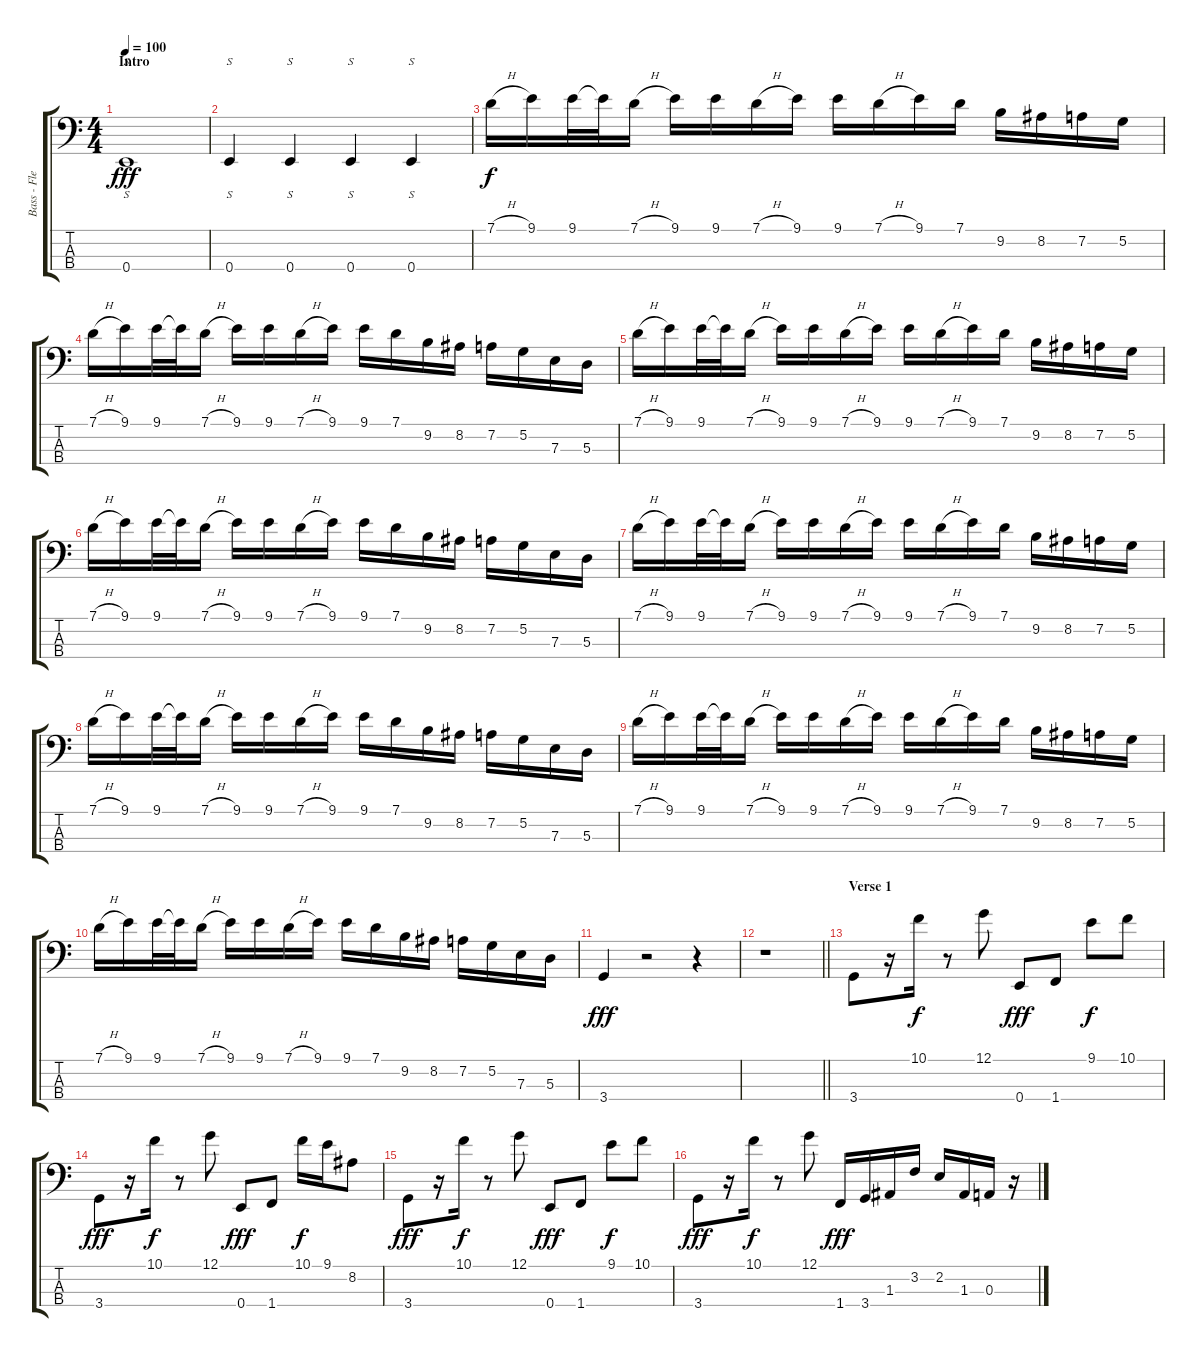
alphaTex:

\track ("Bass - Flea" "Bass - Fle") {instrument electricbassfinger}
\staff {score tabs}
\tuning (G2 D2 A1 E1) {hide}
\ts (4 4)
\section ("" "Intro")
\tempo 100
\clef f4
\ks c
0.4.1{s dy fff instrument electricbassfinger} |
0.4.4{s} 0.4.4{s} 0.4.4{s} 0.4.4{s} |
7.1{h}.16{dy f} 9.1.16 9.1.32 9.1{t}.32 7.1{h}.16 9.1.16 9.1.16 7.1{h}.16 9.1.16 9.1.16 7.1{h}.16 9.1.16 7.1.16 9.2.16 8.2.16 7.2.16 5.2.16 |
7.1{h}.16 9.1.16 9.1.32 9.1{t}.32 7.1{h}.16 9.1.16 9.1.16 7.1{h}.16 9.1.16 9.1.16 7.1.16 9.2.16 8.2.16 7.2.16 5.2.16 7.3.16 5.3.16 |
7.1{h}.16 9.1.16 9.1.32 9.1{t}.32 7.1{h}.16 9.1.16 9.1.16 7.1{h}.16 9.1.16 9.1.16 7.1{h}.16 9.1.16 7.1.16 9.2.16 8.2.16 7.2.16 5.2.16 |
7.1{h}.16 9.1.16 9.1.32 9.1{t}.32 7.1{h}.16 9.1.16 9.1.16 7.1{h}.16 9.1.16 9.1.16 7.1.16 9.2.16 8.2.16 7.2.16 5.2.16 7.3.16 5.3.16 |
7.1{h}.16 9.1.16 9.1.32 9.1{t}.32 7.1{h}.16 9.1.16 9.1.16 7.1{h}.16 9.1.16 9.1.16 7.1{h}.16 9.1.16 7.1.16 9.2.16 8.2.16 7.2.16 5.2.16 |
7.1{h}.16 9.1.16 9.1.32 9.1{t}.32 7.1{h}.16 9.1.16 9.1.16 7.1{h}.16 9.1.16 9.1.16 7.1.16 9.2.16 8.2.16 7.2.16 5.2.16 7.3.16 5.3.16 |
7.1{h}.16 9.1.16 9.1.32 9.1{t}.32 7.1{h}.16 9.1.16 9.1.16 7.1{h}.16 9.1.16 9.1.16 7.1{h}.16 9.1.16 7.1.16 9.2.16 8.2.16 7.2.16 5.2.16 |
7.1{h}.16 9.1.16 9.1.32 9.1{t}.32 7.1{h}.16 9.1.16 9.1.16 7.1{h}.16 9.1.16 9.1.16 7.1.16 9.2.16 8.2.16 7.2.16 5.2.16 7.3.16 5.3.16 |
3.4.4{dy fff} r.2 r.4 |
\barLineRight lightlight
r.1 |
\section ("" "Verse 1")
3.4.8 r.16 10.1.16{dy f} r.8 12.1.8 0.4.8{dy fff} 1.4.8 9.1.8{dy f} 10.1.8 |
3.4.8{dy fff} r.16 10.1.16{dy f} r.8 12.1.8 0.4.8{dy fff} 1.4.8 10.1.16{dy f} 9.1.16 8.2.8 |
3.4.8{dy fff} r.16 10.1.16{dy f} r.8 12.1.8 0.4.8{dy fff} 1.4.8 9.1.8{dy f} 10.1.8 |
3.4.8{dy fff} r.16 10.1.16{dy f} r.8 12.1.8 1.4.16{dy fff} 3.4.16 1.3.16 3.2.16 2.2.16 1.3.16 0.3.16 r.16
